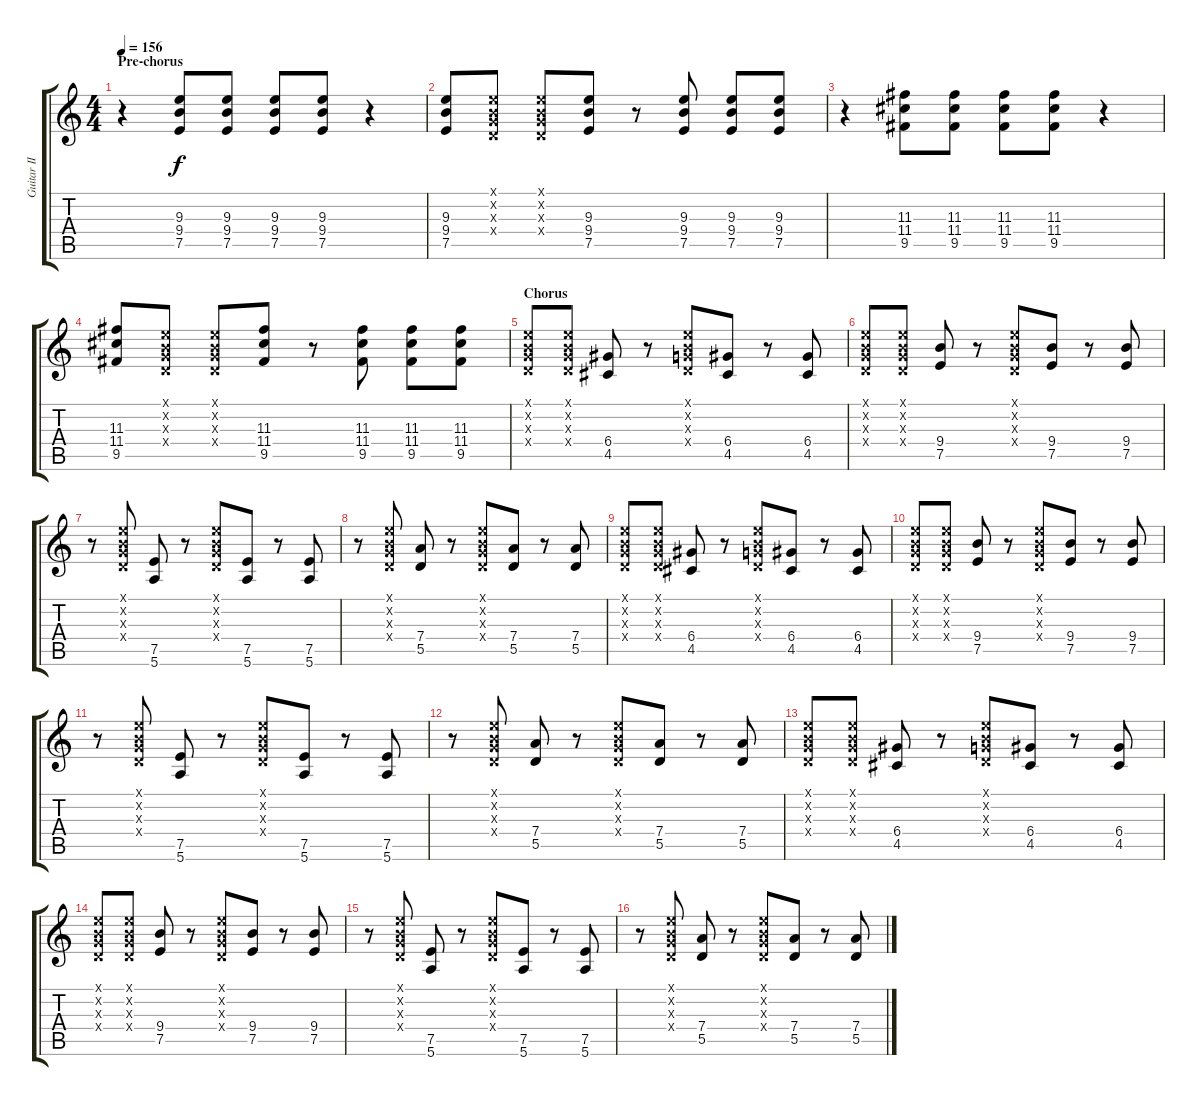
\track ("Guitar II" "Guitar II") {instrument overdrivenguitar}
\staff {score tabs}
\tuning (E4 B3 G3 D3 A2 E2) {hide}
\ts (4 4)
\section ("" "Pre-chorus")
\tempo 156
\clef g2
\ks c
r.4{dy f} (9.3 9.4 7.5).8 (9.3 9.4 7.5).8 (9.3 9.4 7.5).8 (9.3 9.4 7.5).8 r.4 |
(9.3 9.4 7.5).8 (0.1{x} 0.2{x} 0.3{x} 0.4{x}).8 (0.1{x} 0.2{x} 0.3{x} 0.4{x}).8 (9.3 9.4 7.5).8 r.8 (9.3 9.4 7.5).8 (9.3 9.4 7.5).8 (9.3 9.4 7.5).8 |
r.4 (11.3 11.4 9.5).8 (11.3 11.4 9.5).8 (11.3 11.4 9.5).8 (11.3 11.4 9.5).8 r.4 |
(11.3 11.4 9.5).8 (0.1{x} 0.2{x} 0.3{x} 0.4{x}).8 (0.1{x} 0.2{x} 0.3{x} 0.4{x}).8 (11.3 11.4 9.5).8 r.8 (11.3 11.4 9.5).8 (11.3 11.4 9.5).8 (11.3 11.4 9.5).8 |
\section ("" "Chorus")
(0.1{x} 0.2{x} 0.3{x} 0.4{x}).8 (0.1{x} 0.2{x} 0.3{x} 0.4{x}).8 (6.4 4.5).8 r.8 (0.1{x} 0.2{x} 0.3{x} 0.4{x}).8 (6.4 4.5).8 r.8 (6.4 4.5).8 |
(0.1{x} 0.2{x} 0.3{x} 0.4{x}).8 (0.1{x} 0.2{x} 0.3{x} 0.4{x}).8 (9.4 7.5).8 r.8 (0.1{x} 0.2{x} 0.3{x} 0.4{x}).8 (9.4 7.5).8 r.8 (9.4 7.5).8 |
r.8 (0.1{x} 0.2{x} 0.3{x} 0.4{x}).8 (7.5 5.6).8 r.8 (0.1{x} 0.2{x} 0.3{x} 0.4{x}).8 (7.5 5.6).8 r.8 (7.5 5.6).8 |
r.8 (0.1{x} 0.2{x} 0.3{x} 0.4{x}).8 (7.4 5.5).8 r.8 (0.1{x} 0.2{x} 0.3{x} 0.4{x}).8 (7.4 5.5).8 r.8 (7.4 5.5).8 |
(0.1{x} 0.2{x} 0.3{x} 0.4{x}).8 (0.1{x} 0.2{x} 0.3{x} 0.4{x}).8 (6.4 4.5).8 r.8 (0.1{x} 0.2{x} 0.3{x} 0.4{x}).8 (6.4 4.5).8 r.8 (6.4 4.5).8 |
(0.1{x} 0.2{x} 0.3{x} 0.4{x}).8 (0.1{x} 0.2{x} 0.3{x} 0.4{x}).8 (9.4 7.5).8 r.8 (0.1{x} 0.2{x} 0.3{x} 0.4{x}).8 (9.4 7.5).8 r.8 (9.4 7.5).8 |
r.8 (0.1{x} 0.2{x} 0.3{x} 0.4{x}).8 (7.5 5.6).8 r.8 (0.1{x} 0.2{x} 0.3{x} 0.4{x}).8 (7.5 5.6).8 r.8 (7.5 5.6).8 |
r.8 (0.1{x} 0.2{x} 0.3{x} 0.4{x}).8 (7.4 5.5).8 r.8 (0.1{x} 0.2{x} 0.3{x} 0.4{x}).8 (7.4 5.5).8 r.8 (7.4 5.5).8 |
(0.1{x} 0.2{x} 0.3{x} 0.4{x}).8 (0.1{x} 0.2{x} 0.3{x} 0.4{x}).8 (6.4 4.5).8 r.8 (0.1{x} 0.2{x} 0.3{x} 0.4{x}).8 (6.4 4.5).8 r.8 (6.4 4.5).8 |
(0.1{x} 0.2{x} 0.3{x} 0.4{x}).8 (0.1{x} 0.2{x} 0.3{x} 0.4{x}).8 (9.4 7.5).8 r.8 (0.1{x} 0.2{x} 0.3{x} 0.4{x}).8 (9.4 7.5).8 r.8 (9.4 7.5).8 |
r.8 (0.1{x} 0.2{x} 0.3{x} 0.4{x}).8 (7.5 5.6).8 r.8 (0.1{x} 0.2{x} 0.3{x} 0.4{x}).8 (7.5 5.6).8 r.8 (7.5 5.6).8 |
r.8 (0.1{x} 0.2{x} 0.3{x} 0.4{x}).8 (7.4 5.5).8 r.8 (0.1{x} 0.2{x} 0.3{x} 0.4{x}).8 (7.4 5.5).8 r.8 (7.4 5.5).8
